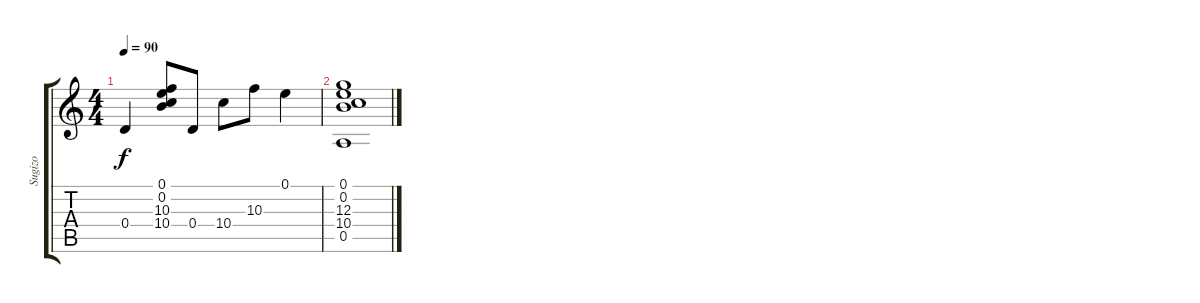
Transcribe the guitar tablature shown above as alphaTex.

\track ("Sugizo" "Sugizo") {instrument acousticguitarsteel}
\staff {score tabs}
\tuning (E4 B3 G3 D3 A2 E2) {hide}
\ts (4 4)
\tempo 90
\clef g2
\ks c
0.4.4{dy f} (0.1 0.2 10.3 10.4).8 0.4.8 10.4.8 10.3.8 0.1.4 |
(0.1 0.2 12.3 10.4 0.5).1
